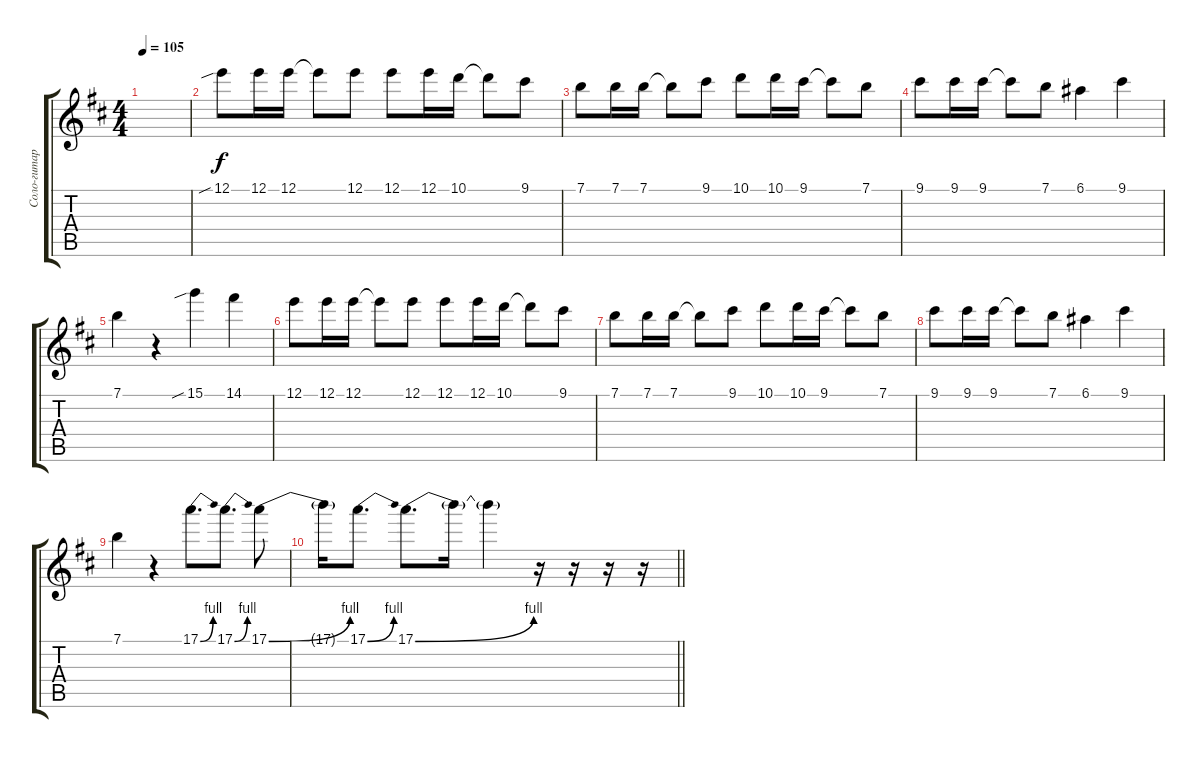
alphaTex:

\track ("Соло-гитара" "Соло-гитар") {instrument distortionguitar}
\staff {score tabs}
\tuning (E4 B3 G3 D3 A2 E2) {hide}
\ts (4 4)
\tempo 105
\clef g2
\ks bminor
|
12.1{sib}.8 12.1.16 12.1.16 12.1{t}.8 12.1.8 12.1.8 12.1.16 10.1.16 10.1{t}.8 9.1.8 |
7.1.8 7.1.16 7.1.16 7.1{t}.8 9.1.8 10.1.8 10.1.16 9.1.16 9.1{t}.8 7.1.8 |
9.1.8 9.1.16 9.1.16 9.1{t}.8 7.1.8 6.1.4 9.1.4 |
7.1.4 r.4 15.1{sib}.4 14.1.4 |
12.1.8 12.1.16 12.1.16 12.1{t}.8 12.1.8 12.1.8 12.1.16 10.1.16 10.1{t}.8 9.1.8 |
7.1.8 7.1.16 7.1.16 7.1{t}.8 9.1.8 10.1.8 10.1.16 9.1.16 9.1{t}.8 7.1.8 |
9.1.8 9.1.16 9.1.16 9.1{t}.8 7.1.8 6.1.4 9.1.4 |
7.1.4 r.4 17.1{be (bend 0 0 60 4)}.8{d} 17.1{be (bend 0 0 60 4)}.8{d} 17.1{be (bend 0 0 60 4)}.8 |
\barLineRight lightlight
17.1{t}.16 17.1{be (bend 0 0 60 4)}.8{d} 17.1{be (bend 0 0 60 4)}.8{d} 17.1{t}.16 17.1{t}.4 r.16 r.16 r.16 r.16
